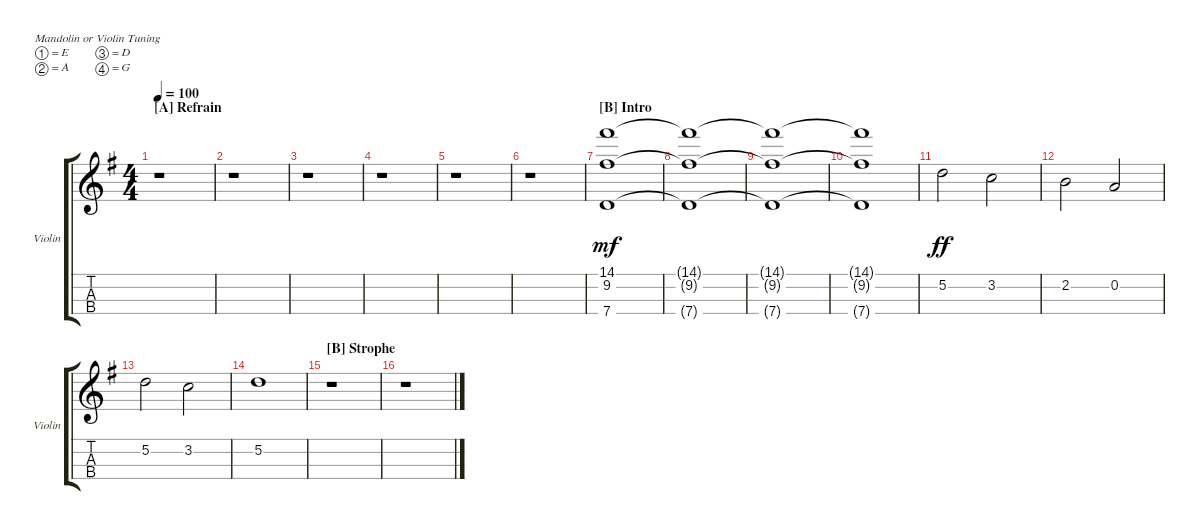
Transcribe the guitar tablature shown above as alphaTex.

\defaultSystemsLayout 4
\bracketExtendMode groupsimilarinstruments
\singleTrackTrackNamePolicy allsystems
\multiTrackTrackNamePolicy allsystems
\firstSystemTrackNameOrientation horizontal
\otherSystemsTrackNameOrientation horizontal
\track ("Violin" "Violin") {instrument violin}
\staff {score tabs}
\tuning (E5 A4 D4 G3)
\ts (4 4)
\section ("A" "Refrain")
\tempo 100
\clef g2
\ks g
r.1{dy ff} |
r.1 |
\scale
0.333333 r.1 |
\scale
0.333333 r.1 |
\scale
0.333333 r.1 |
\scale
0.333333 r.1 |
\section ("B" "Intro")
\scale
0.333333 (9.2 7.4 14.1).1{dy mf} |
\scale
0.333333 (9.2{t} 7.4{t} 14.1{t}).1 |
\scale
0.333333 (9.2{t} 7.4{t} 14.1{t}).1 |
\scale
0.333333 (9.2{t} 7.4{t} 14.1{t}).1 |
\scale
0.333333 5.2.2{dy ff} 3.2.2 |
\scale
0.333333 2.2.2 0.2.2 |
\scale
0.333333 5.2.2 3.2.2 |
\scale
0.333333 5.2.1 |
\section ("B" "Strophe")
\scale
0.333333 r.1 |
\scale
0.333333 r.1
